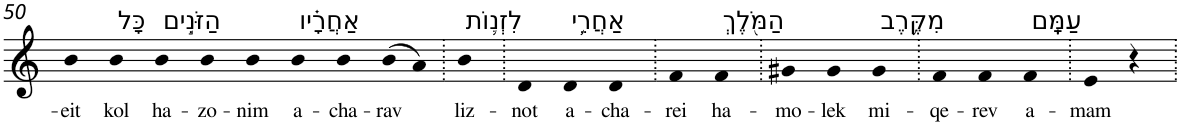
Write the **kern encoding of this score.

**kern	**text
*part1	*part1
*staff1	*staff1
*I"Piano	*
*I'Pno	*
!!LO:PB:g=z
*clefG2	*
*k[]	*
=50	=50
!	!LO:LY:b
4b	-eit
!LO:TX:a:t=כָּל	!
!	!LO:LY:b
4b	kol
!LO:TX:a:t=הַזֹּנִ֣ים	!
!	!LO:LY:b
4b	ha-
!	!LO:LY:b
4b	-zo-
!	!LO:LY:b
4b	-nim
!LO:TX:a:t=אַחֲרָ֗יו	!
!	!LO:LY:b
4b	a-
!	!LO:LY:b
4b	-cha-
!	!LO:LY:b
(>8b	-rav
8a)	.
=51.	=51.
!LO:TX:a:t=לִזְנ֛וֹת	!
!	!LO:LY:b
4b	liz-
=52.	=52.
!	!LO:LY:b
4d	-not
!LO:TX:a:t=אַחֲרֵ֥י	!
!	!LO:LY:b
4d	a-
!	!LO:LY:b
4d	-cha-
=53.	=53.
!	!LO:LY:b
4f	-rei
!LO:TX:a:t=הַמֹּ֖לֶךְ	!
!	!LO:LY:b
4f	ha-
=54.	=54.
!	!LO:LY:b
4g#X	-mo-
!	!LO:LY:b
4g#	-lek
!LO:TX:a:t=מִקֶּ֥רֶב	!
!	!LO:LY:b
4g#	mi-
=55.	=55.
!	!LO:LY:b
4f	-qe-
!	!LO:LY:b
4f	-rev
!LO:TX:a:t=עַמָּֽם	!
!	!LO:LY:b
4f	a-
=56.	=56.
!	!LO:LY:b
4e	-mam
4r	.
=.	=.
*-	*-
